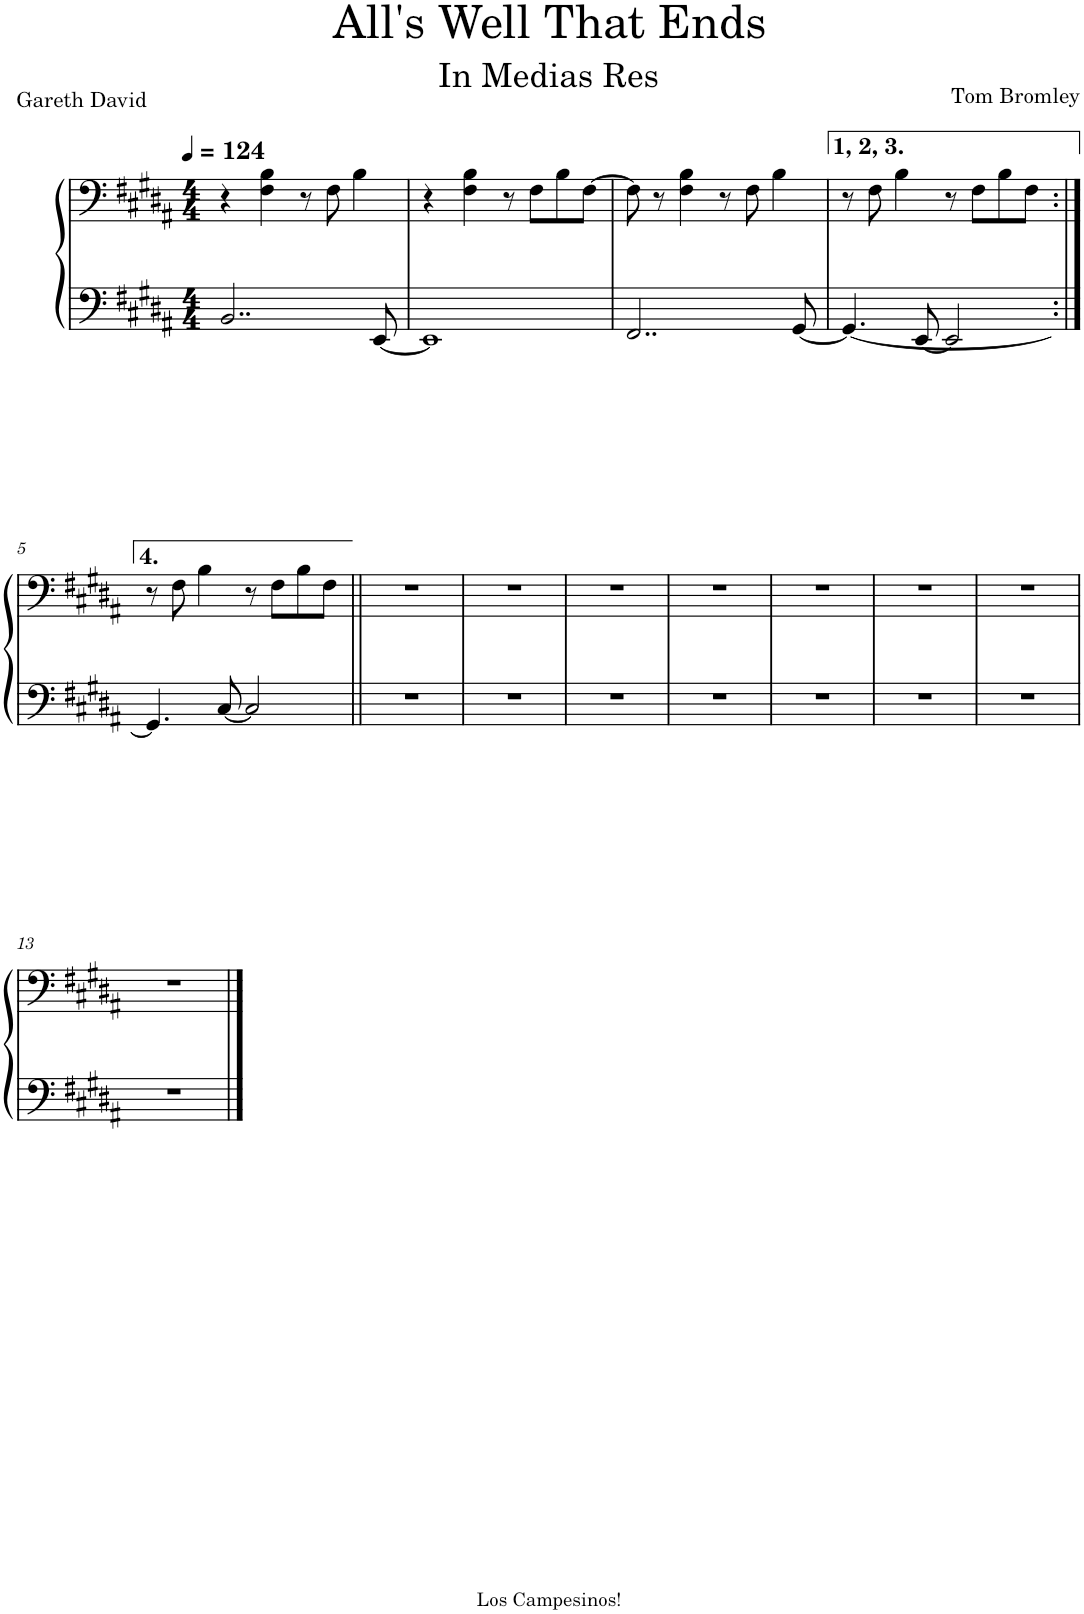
**kern	**kern
*part1	*part1
*staff2	*staff1
*I"Piano	*
*I'Pno.	*
*clefF4	*clefF4
*k[f#c#g#d#a#]	*k[f#c#g#d#a#]
*M4/4	*M4/4
*MM124	*MM124
=1	=1
2..BB/	4r
.	4F#\ 4B\
.	8r
.	8F#\
.	4B\
[8EE/	.
=2	=2
1EE]	4r
.	4F#\ 4B\
.	8r
.	8F#\L
.	8B\
.	[8F#\J
=3	=3
2..FF#/	8F#\]
.	8r
.	4F#\ 4B\
.	8r
.	8F#\
.	4B\
[8GG#/	.
=4	=4
4.GG#/_	8r
.	8F#\
.	4B\
[8EE/	.
2EE/]	8r
.	8F#\L
.	8B\
.	8F#\J
!!LO:LB:g=z
=5:|!	=5:|!
4.GG#/]	8r
.	8F#\
.	4B\
[8C#/	.
2C#/]	8r
.	8F#\L
.	8B\
.	8F#\J
=6||	=6||
1r	1r
=7	=7
1r	1r
=8	=8
1r	1r
=9	=9
1r	1r
=10	=10
1r	1r
=11	=11
1r	1r
=12	=12
1r	1r
!!LO:LB:g=z
=13	=13
1r	1r
==	==
*-	*-
